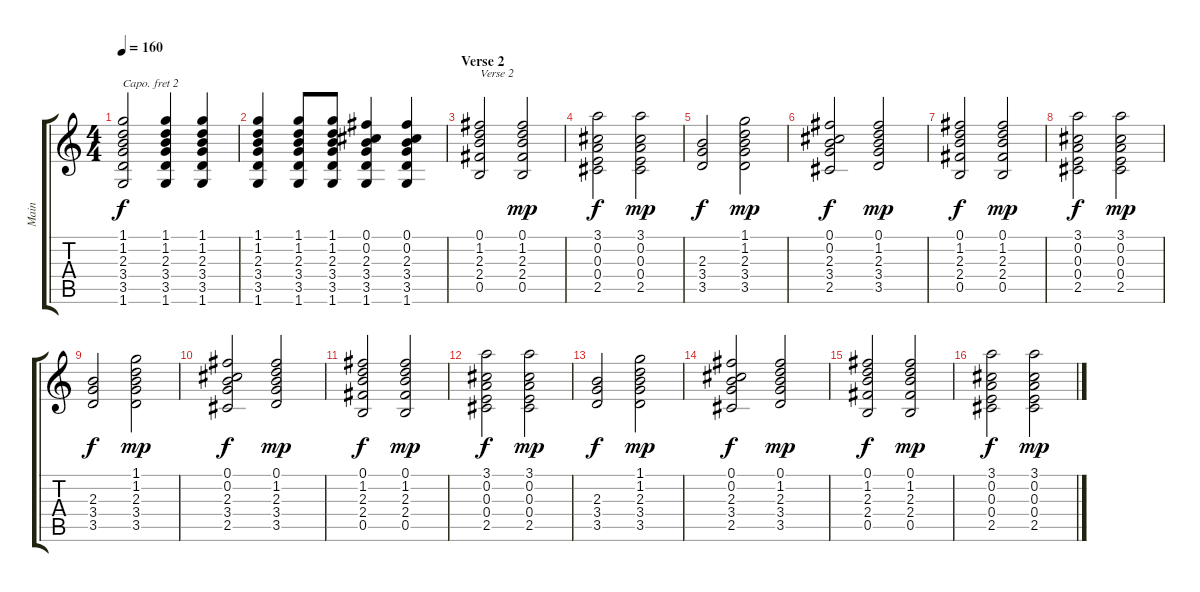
\track ("Main" "Main") {instrument acousticguitarsteel}
\staff {score tabs}
\capo 2
\tuning (E4 B3 G3 D3 A2 E2) {hide}
\ts (4 4)
\tempo 160
\clef g2
\ks c
(1.1 1.2 2.3 3.4 3.5 1.6).2{dy f} (1.1 1.2 2.3 3.4 3.5 1.6).4 (1.1 1.2 2.3 3.4 3.5 1.6).4 |
(1.1 1.2 2.3 3.4 3.5 1.6).4 (1.1 1.2 2.3 3.4 3.5 1.6).8 (1.1 1.2 2.3 3.4 3.5 1.6).8 (0.1 0.2 2.3 3.4 3.5 1.6).4 (0.1 0.2 2.3 3.4 3.5 1.6).4 |
\section ("" "Verse 2")
(0.1 1.2 2.3 2.4 0.5).2{txt "Verse 2" volume 7} (0.1 1.2 2.3 2.4 0.5).2{dy mp} |
(3.1 0.2 0.3 0.4 2.5).2{dy f} (3.1 0.2 0.3 0.4 2.5).2{dy mp} |
(2.3 3.4 3.5).2{dy f} (1.1 1.2 2.3 3.4 3.5).2{dy mp} |
(0.1 0.2 2.3 3.4 2.5).2{dy f} (0.1 1.2 2.3 3.4 3.5).2{dy mp} |
(0.1 1.2 2.3 2.4 0.5).2{dy f} (0.1 1.2 2.3 2.4 0.5).2{dy mp} |
(3.1 0.2 0.3 0.4 2.5).2{dy f} (3.1 0.2 0.3 0.4 2.5).2{dy mp} |
(2.3 3.4 3.5).2{dy f} (1.1 1.2 2.3 3.4 3.5).2{dy mp} |
(0.1 0.2 2.3 3.4 2.5).2{dy f} (0.1 1.2 2.3 3.4 3.5).2{dy mp} |
(0.1 1.2 2.3 2.4 0.5).2{dy f} (0.1 1.2 2.3 2.4 0.5).2{dy mp} |
(3.1 0.2 0.3 0.4 2.5).2{dy f} (3.1 0.2 0.3 0.4 2.5).2{dy mp} |
(2.3 3.4 3.5).2{dy f} (1.1 1.2 2.3 3.4 3.5).2{dy mp} |
(0.1 0.2 2.3 3.4 2.5).2{dy f} (0.1 1.2 2.3 3.4 3.5).2{dy mp} |
(0.1 1.2 2.3 2.4 0.5).2{dy f} (0.1 1.2 2.3 2.4 0.5).2{dy mp} |
(3.1 0.2 0.3 0.4 2.5).2{dy f} (3.1 0.2 0.3 0.4 2.5).2{dy mp}
